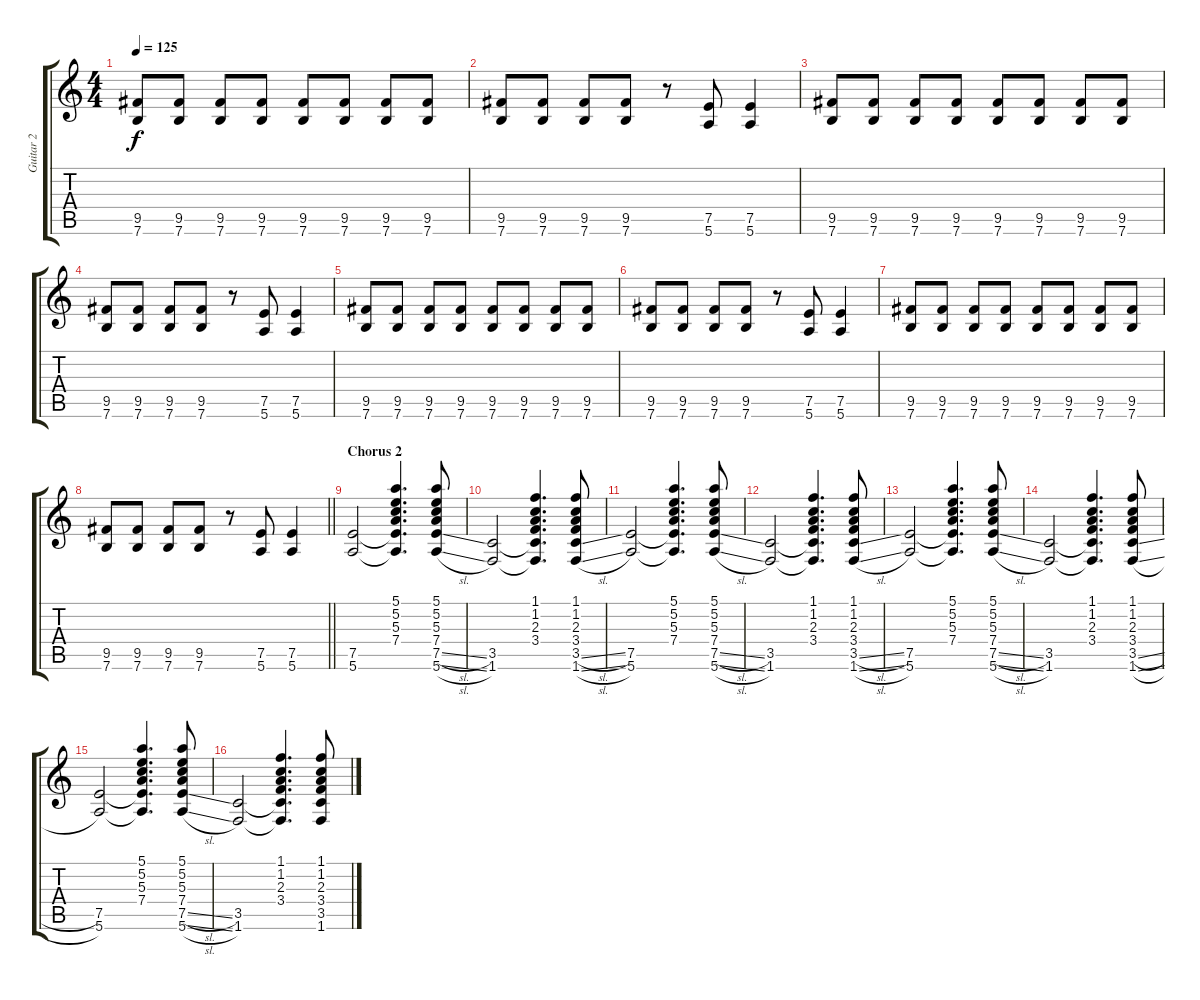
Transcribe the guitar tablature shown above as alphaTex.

\track ("Guitar 2" "Guitar 2") {instrument overdrivenguitar}
\staff {score tabs}
\tuning (E4 B3 G3 D3 A2 E2) {hide}
\ts (4 4)
\tempo 125
\clef g2
\ks c
(9.5 7.6).8{dy f} (9.5 7.6).8 (9.5 7.6).8 (9.5 7.6).8 (9.5 7.6).8 (9.5 7.6).8 (9.5 7.6).8 (9.5 7.6).8 |
(9.5 7.6).8 (9.5 7.6).8 (9.5 7.6).8 (9.5 7.6).8 r.8 (7.5 5.6).8 (7.5 5.6).4 |
(9.5 7.6).8 (9.5 7.6).8 (9.5 7.6).8 (9.5 7.6).8 (9.5 7.6).8 (9.5 7.6).8 (9.5 7.6).8 (9.5 7.6).8 |
(9.5 7.6).8 (9.5 7.6).8 (9.5 7.6).8 (9.5 7.6).8 r.8 (7.5 5.6).8 (7.5 5.6).4 |
(9.5 7.6).8 (9.5 7.6).8 (9.5 7.6).8 (9.5 7.6).8 (9.5 7.6).8 (9.5 7.6).8 (9.5 7.6).8 (9.5 7.6).8 |
(9.5 7.6).8 (9.5 7.6).8 (9.5 7.6).8 (9.5 7.6).8 r.8 (7.5 5.6).8 (7.5 5.6).4 |
(9.5 7.6).8 (9.5 7.6).8 (9.5 7.6).8 (9.5 7.6).8 (9.5 7.6).8 (9.5 7.6).8 (9.5 7.6).8 (9.5 7.6).8 |
\barLineRight lightlight
(9.5 7.6).8 (9.5 7.6).8 (9.5 7.6).8 (9.5 7.6).8 r.8 (7.5 5.6).8 (7.5 5.6).4 |
\section ("" "Chorus 2")
(7.5 5.6).2 (5.1 5.2 5.3 7.4 7.5{t} 5.6{t}).4{d} (5.1 5.2 5.3 7.4 7.5{sl} 5.6{sl}).8 |
(3.5 1.6).2 (1.1 1.2 2.3 3.4 3.5{t} 1.6{t}).4{d} (1.1 1.2 2.3 3.4 3.5{sl} 1.6{sl}).8 |
(7.5 5.6).2 (5.1 5.2 5.3 7.4 7.5{t} 5.6{t}).4{d} (5.1 5.2 5.3 7.4 7.5{sl} 5.6{sl}).8 |
(3.5 1.6).2 (1.1 1.2 2.3 3.4 3.5{t} 1.6{t}).4{d} (1.1 1.2 2.3 3.4 3.5{sl} 1.6{sl}).8 |
(7.5 5.6).2 (5.1 5.2 5.3 7.4 7.5{t} 5.6{t}).4{d} (5.1 5.2 5.3 7.4 7.5{sl} 5.6{sl}).8 |
(3.5 1.6).2 (1.1 1.2 2.3 3.4 3.5{t} 1.6{t}).4{d} (1.1 1.2 2.3 3.4 3.5{sl} 1.6{sl}).8 |
(7.5 5.6).2 (5.1 5.2 5.3 7.4 7.5{t} 5.6{t}).4{d} (5.1 5.2 5.3 7.4 7.5{sl} 5.6{sl}).8 |
(3.5 1.6).2 (1.1 1.2 2.3 3.4 3.5{t} 1.6{t}).4{d} (1.1 1.2 2.3 3.4 3.5{sl} 1.6{sl}).8
